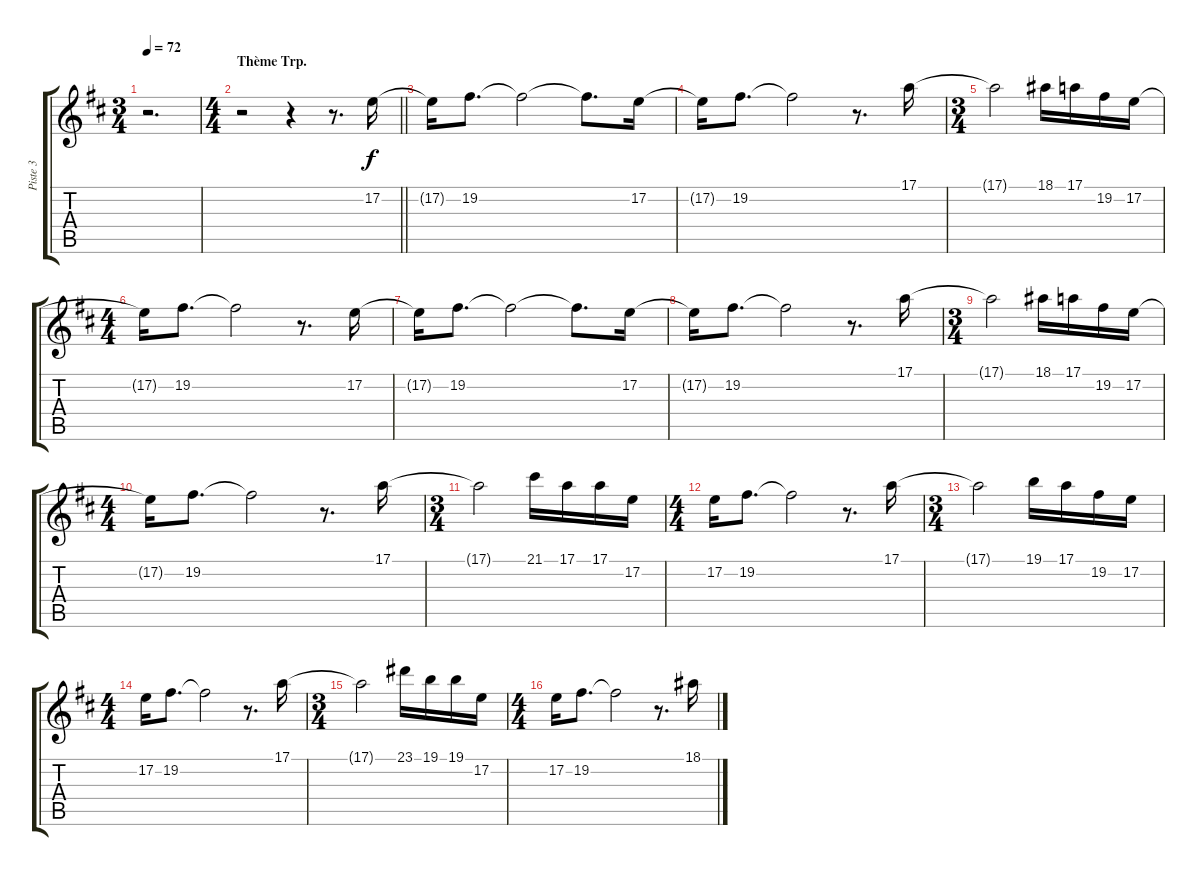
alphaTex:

\track ("Piste 3" "Piste 3") {instrument trumpet}
\staff {score tabs}
\tuning (E4 B3 G3 D3 A2 E2) {hide}
\ts (3 4)
\tempo 72
\clef g2
\ks bminor
r.2{d dy f} |
\ts (4 4)
\section ("" "Thème Trp.")
\barLineRight lightlight
r.2{volume 13 balance 8 instrument trumpet} r.4 r.8{d} 17.2.16 |
17.2{t}.16 19.2.8{d} 19.2{t}.2 19.2{t}.8{d} 17.2.16 |
17.2{t}.16 19.2.8{d} 19.2{t}.2 r.8{d} 17.1.16 |
\ts (3 4)
17.1{t}.2 18.1.16 17.1.16 19.2.16 17.2.16 |
\ts (4 4)
17.2{t}.16 19.2.8{d} 19.2{t}.2 r.8{d} 17.2.16 |
17.2{t}.16 19.2.8{d} 19.2{t}.2 19.2{t}.8{d} 17.2.16 |
17.2{t}.16 19.2.8{d} 19.2{t}.2 r.8{d} 17.1.16 |
\ts (3 4)
17.1{t}.2 18.1.16 17.1.16 19.2.16 17.2.16 |
\ts (4 4)
17.2{t}.16 19.2.8{d} 19.2{t}.2 r.8{d} 17.1.16 |
\ts (3 4)
17.1{t}.2 21.1.16 17.1.16 17.1.16 17.2.16 |
\ts (4 4)
17.2.16 19.2.8{d} 19.2{t}.2 r.8{d} 17.1.16 |
\ts (3 4)
17.1{t}.2 19.1.16 17.1.16 19.2.16 17.2.16 |
\ts (4 4)
17.2.16 19.2.8{d} 19.2{t}.2 r.8{d} 17.1.16 |
\ts (3 4)
17.1{t}.2 23.1.16 19.1.16 19.1.16 17.2.16 |
\ts (4 4)
17.2.16 19.2.8{d} 19.2{t}.2 r.8{d} 18.1.16
